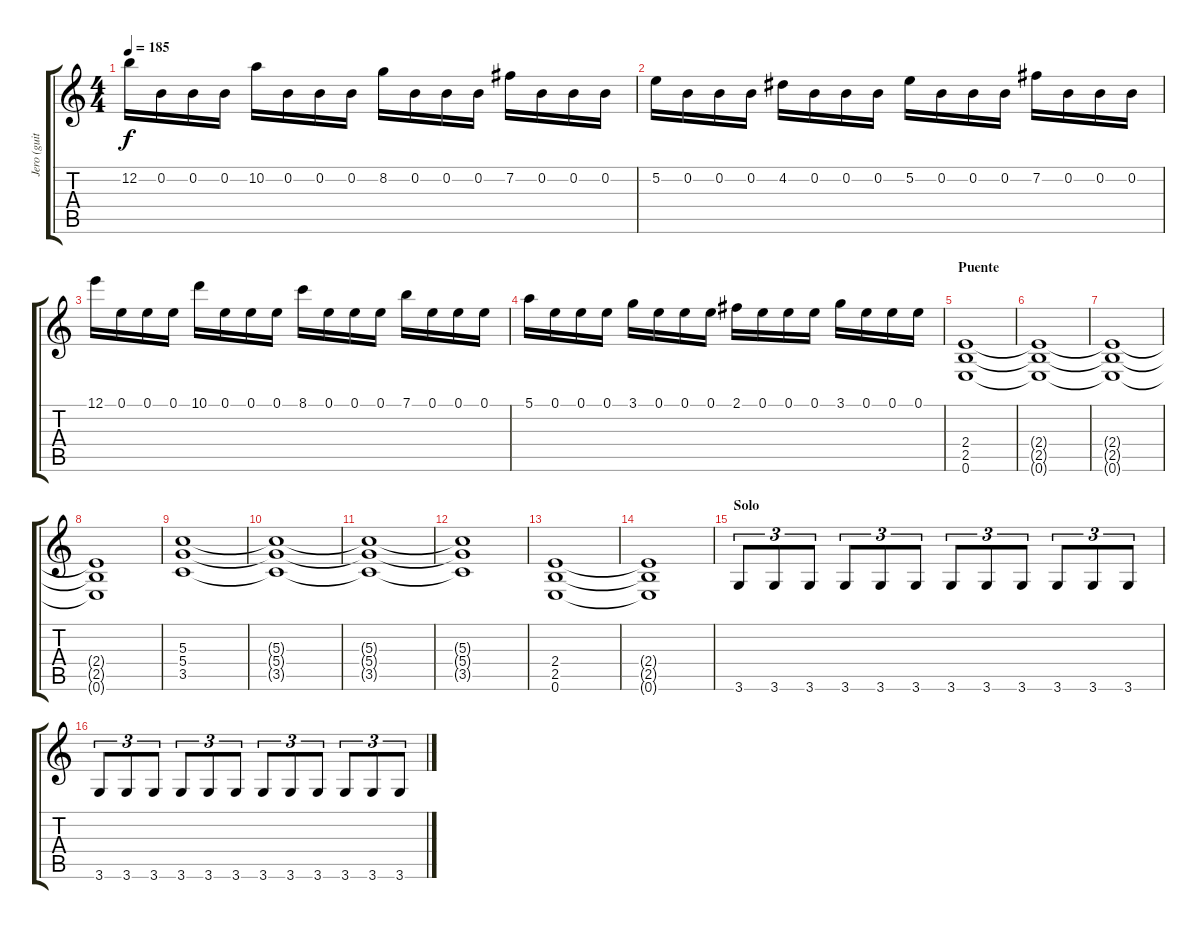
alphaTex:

\track ("Jero (guitarra)" "Jero (guit") {instrument distortionguitar}
\staff {score tabs}
\tuning (E4 B3 G3 D3 A2 E2) {hide}
\ts (4 4)
\tempo 185
\clef g2
\ks c
12.2.16{dy f} 0.2.16 0.2.16 0.2.16 10.2.16 0.2.16 0.2.16 0.2.16 8.2.16 0.2.16 0.2.16 0.2.16 7.2.16 0.2.16 0.2.16 0.2.16 |
5.2.16 0.2.16 0.2.16 0.2.16 4.2.16 0.2.16 0.2.16 0.2.16 5.2.16 0.2.16 0.2.16 0.2.16 7.2.16 0.2.16 0.2.16 0.2.16 |
12.1.16 0.1.16 0.1.16 0.1.16 10.1.16 0.1.16 0.1.16 0.1.16 8.1.16 0.1.16 0.1.16 0.1.16 7.1.16 0.1.16 0.1.16 0.1.16 |
5.1.16 0.1.16 0.1.16 0.1.16 3.1.16 0.1.16 0.1.16 0.1.16 2.1.16 0.1.16 0.1.16 0.1.16 3.1.16 0.1.16 0.1.16 0.1.16 |
\section ("" "Puente")
(2.4 2.5 0.6).1 |
(2.4{t} 2.5{t} 0.6{t}).1 |
(2.4{t} 2.5{t} 0.6{t}).1 |
(2.4{t} 2.5{t} 0.6{t}).1 |
(5.3 5.4 3.5).1 |
(5.3{t} 5.4{t} 3.5{t}).1 |
(5.3{t} 5.4{t} 3.5{t}).1 |
(5.3{t} 5.4{t} 3.5{t}).1 |
(2.4 2.5 0.6).1 |
(2.4{t} 2.5{t} 0.6{t}).1 |
\section ("" "Solo")
3.6.8{tu (3 2)} 3.6.8{tu (3 2)} 3.6.8{tu (3 2)} 3.6.8{tu (3 2)} 3.6.8{tu (3 2)} 3.6.8{tu (3 2)} 3.6.8{tu (3 2)} 3.6.8{tu (3 2)} 3.6.8{tu (3 2)} 3.6.8{tu (3 2)} 3.6.8{tu (3 2)} 3.6.8{tu (3 2)} |
3.6.8{tu (3 2)} 3.6.8{tu (3 2)} 3.6.8{tu (3 2)} 3.6.8{tu (3 2)} 3.6.8{tu (3 2)} 3.6.8{tu (3 2)} 3.6.8{tu (3 2)} 3.6.8{tu (3 2)} 3.6.8{tu (3 2)} 3.6.8{tu (3 2)} 3.6.8{tu (3 2)} 3.6.8{tu (3 2)}
